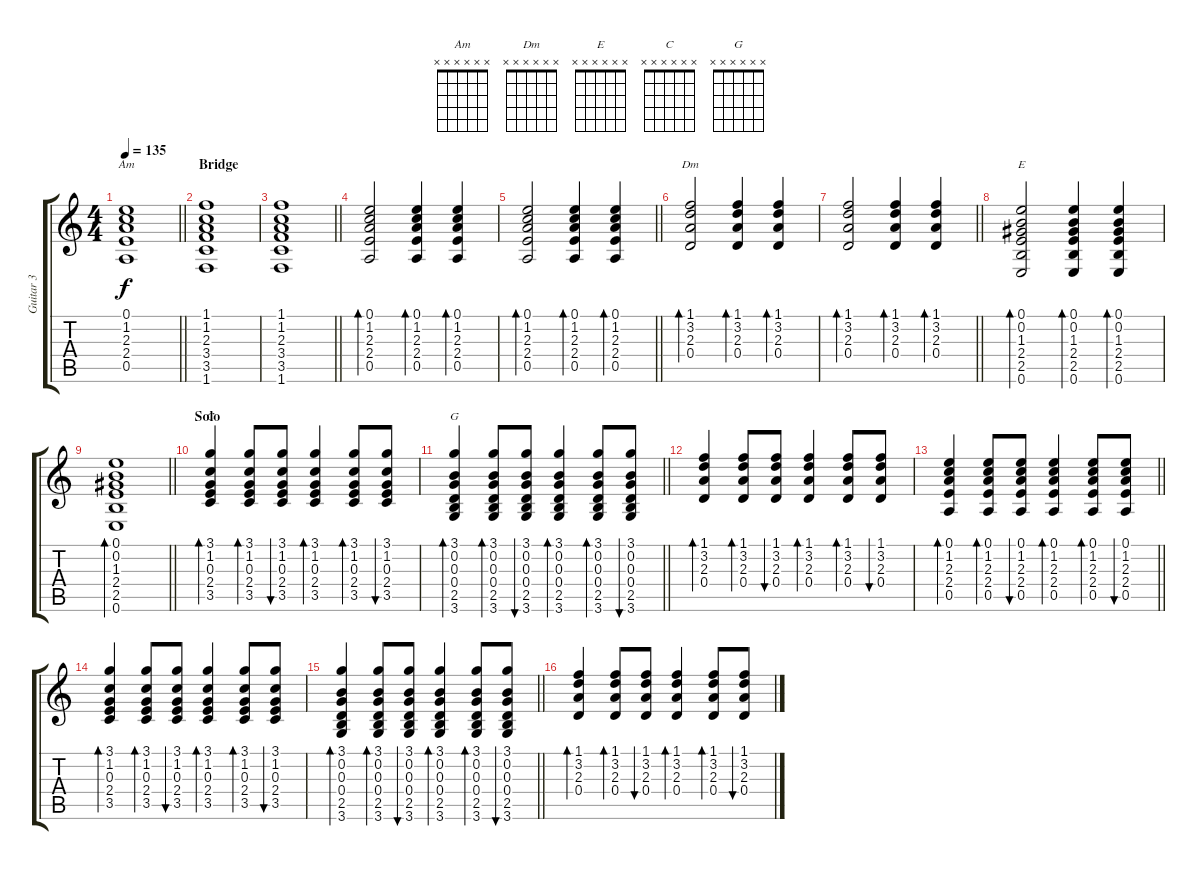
\track ("Guitar 3" "Guitar 3") {instrument acousticguitarnylon}
\staff {score tabs}
\tuning (E4 B3 G3 D3 A2 E2) {hide}
\chord ("Am" x x x x x x)
\chord ("Dm" x x x x x x)
\chord ("E" x x x x x x)
\chord ("C" x x x x x x)
\chord ("G" x x x x x x)
\ts (4 4)
\tempo 135
\clef g2
\barLineRight lightlight
\ks c
(0.1 1.2 2.3 2.4 0.5).1{ch "Am" dy f} |
\section ("" "Bridge")
(1.1 1.2 2.3 3.4 3.5 1.6).1 |
\barLineRight lightlight
(1.1 1.2 2.3 3.4 3.5 1.6).1 |
(0.1 1.2 2.3 2.4 0.5).2{bd 60} (0.1 1.2 2.3 2.4 0.5).4{bd 60} (0.1 1.2 2.3 2.4 0.5).4{bd 60} |
\barLineRight lightlight
(0.1 1.2 2.3 2.4 0.5).2{bd 60} (0.1 1.2 2.3 2.4 0.5).4{bd 60} (0.1 1.2 2.3 2.4 0.5).4{bd 60} |
(1.1 3.2 2.3 0.4).2{bd 60 ch "Dm"} (1.1 3.2 2.3 0.4).4{bd 60} (1.1 3.2 2.3 0.4).4{bd 60} |
\barLineRight lightlight
(1.1 3.2 2.3 0.4).2{bd 60} (1.1 3.2 2.3 0.4).4{bd 60} (1.1 3.2 2.3 0.4).4{bd 60} |
(0.1 0.2 1.3 2.4 2.5 0.6).2{bd 60 ch "E"} (0.1 0.2 1.3 2.4 2.5 0.6).4{bd 60} (0.1 0.2 1.3 2.4 2.5 0.6).4{bd 60} |
\barLineRight lightlight
(0.1 0.2 1.3 2.4 2.5 0.6).1{bd 60} |
\section ("" "Solo")
(3.1 1.2 0.3 2.4 3.5).4{bd 60 ch "C"} (3.1 1.2 0.3 2.4 3.5).8{bd 60} (3.1 1.2 0.3 2.4 3.5).8{bu 60} (3.1 1.2 0.3 2.4 3.5).4{bd 60} (3.1 1.2 0.3 2.4 3.5).8{bd 60} (3.1 1.2 0.3 2.4 3.5).8{bu 60} |
\barLineRight lightlight
(3.1 0.2 0.3 0.4 2.5 3.6).4{bd 60 ch "G"} (3.1 0.2 0.3 0.4 2.5 3.6).8{bd 60} (3.1 0.2 0.3 0.4 2.5 3.6).8{bu 60} (3.1 0.2 0.3 0.4 2.5 3.6).4{bd 60} (3.1 0.2 0.3 0.4 2.5 3.6).8{bd 60} (3.1 0.2 0.3 0.4 2.5 3.6).8{bu 60} |
(1.1 3.2 2.3 0.4).4{bd 60} (1.1 3.2 2.3 0.4).8{bd 60} (1.1 3.2 2.3 0.4).8{bu 60} (1.1 3.2 2.3 0.4).4{bd 60} (1.1 3.2 2.3 0.4).8{bd 60} (1.1 3.2 2.3 0.4).8{bu 60} |
\barLineRight lightlight
(0.1 1.2 2.3 2.4 0.5).4{bd 60} (0.1 1.2 2.3 2.4 0.5).8{bd 60} (0.1 1.2 2.3 2.4 0.5).8{bu 60} (0.1 1.2 2.3 2.4 0.5).4{bd 60} (0.1 1.2 2.3 2.4 0.5).8{bd 60} (0.1 1.2 2.3 2.4 0.5).8{bu 60} |
(3.1 1.2 0.3 2.4 3.5).4{bd 60} (3.1 1.2 0.3 2.4 3.5).8{bd 60} (3.1 1.2 0.3 2.4 3.5).8{bu 60} (3.1 1.2 0.3 2.4 3.5).4{bd 60} (3.1 1.2 0.3 2.4 3.5).8{bd 60} (3.1 1.2 0.3 2.4 3.5).8{bu 60} |
\barLineRight lightlight
(3.1 0.2 0.3 0.4 2.5 3.6).4{bd 60} (3.1 0.2 0.3 0.4 2.5 3.6).8{bd 60} (3.1 0.2 0.3 0.4 2.5 3.6).8{bu 60} (3.1 0.2 0.3 0.4 2.5 3.6).4{bd 60} (3.1 0.2 0.3 0.4 2.5 3.6).8{bd 60} (3.1 0.2 0.3 0.4 2.5 3.6).8{bu 60} |
(1.1 3.2 2.3 0.4).4{bd 60} (1.1 3.2 2.3 0.4).8{bd 60} (1.1 3.2 2.3 0.4).8{bu 60} (1.1 3.2 2.3 0.4).4{bd 60} (1.1 3.2 2.3 0.4).8{bd 60} (1.1 3.2 2.3 0.4).8{bu 60}
